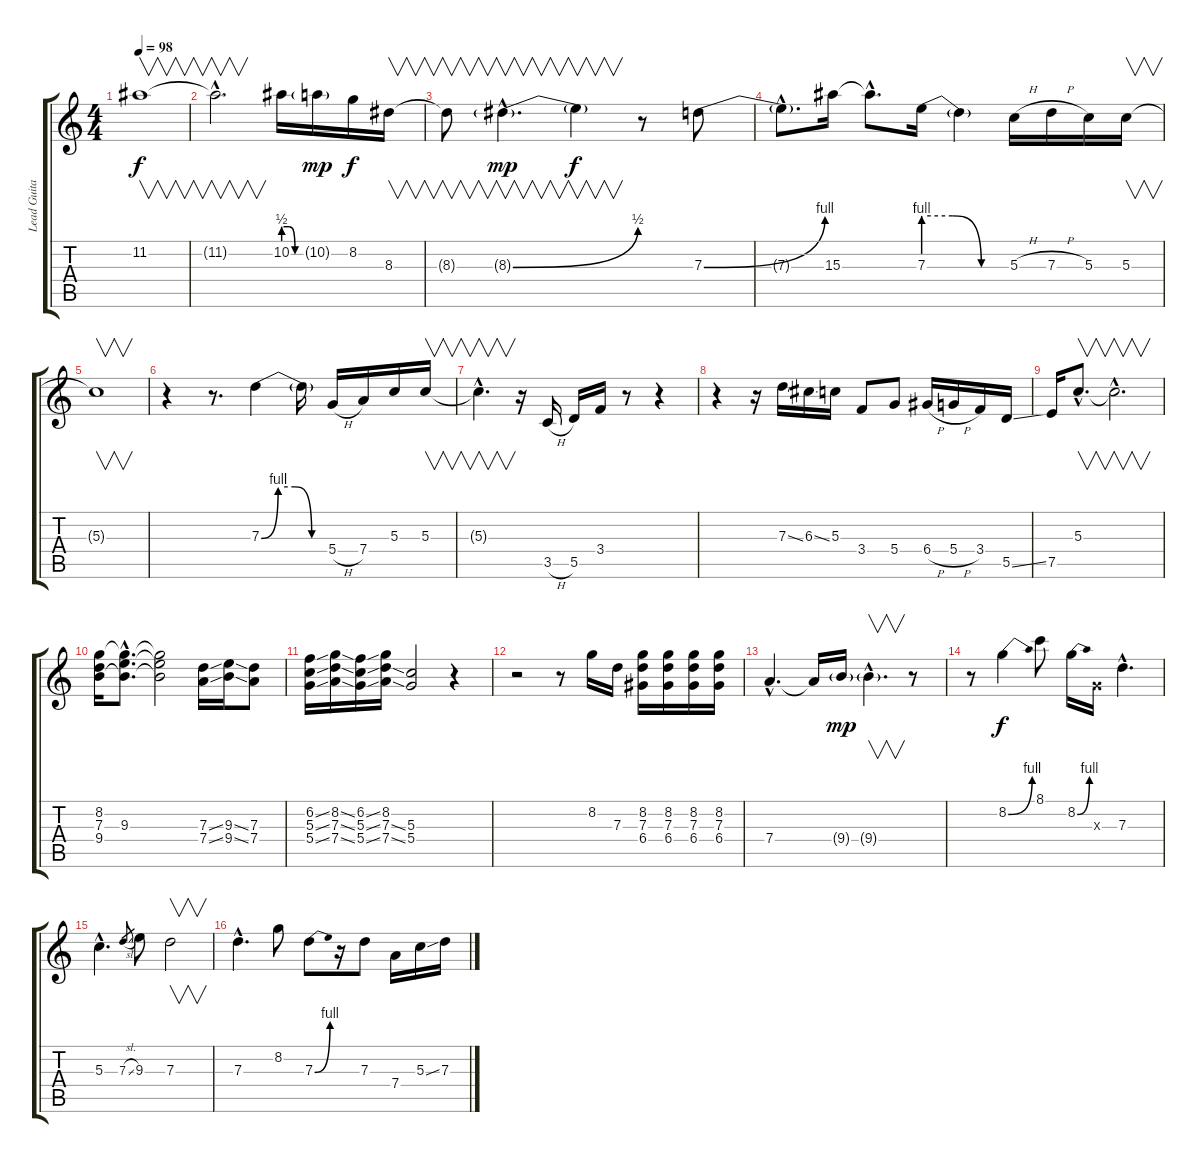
\track ("Lead Guitar" "Lead Guita") {instrument overdrivenguitar}
\staff {score tabs}
\tuning (E4 B3 G3 D3 A2 E2) {hide}
\ts (4 4)
\tempo 98
\clef g2
\ks c
11.2{t}.1{v dy f} |
11.2{hac t}.2{v d} 10.2{be (custom 0 2 20 2 40 0 60 0)}.16 10.2{g}.16{dy mp} 8.2.16{dy f} 8.3.16{v} |
8.3{t}.8{v} 8.3{be (bend 0 0 60 2) g hac}.4{v d dy mp} 8.3{t}.4{v dy f} r.8 7.3{be (bend 0 0 60 4)}.8 |
7.3{hac t}.8{d} 15.3.16 15.3{hac t}.8{d} 7.3{be (custom 0 4 20 4 40 0 60 0)}.16 7.3{t}.4 5.3{h}.16 7.3{h}.16 5.3.16 5.3.16{v} |
5.3{t}.1{v} |
r.4 r.8{d} 7.3{be (custom 0 0 15 4 30 4 45 0 60 0)}.4 7.3{t}.16 5.4{h}.16 7.4.16 5.3.16 5.3.16{v} |
5.3{hac t}.4{v d} r.16 3.5{h}.16 5.5.16 3.4.16 r.8 r.4 |
r.4 r.16 7.3{ss}.16 6.3{ss}.16 5.3.16 3.4.8 5.4.8 6.4{h}.16 5.4{h}.16 3.4.16 5.5{ss}.16 |
7.5.16 5.3{hac}.8{v d} 5.3{hac t}.2{v d} |
(8.2 7.3 9.4).16 (8.2{hac t} 9.3{hac} 9.4{hac t}).8{d} (8.2{t} 9.3{t} 9.4{t}).2 (7.3{ss} 7.4{ss}).16 (9.3{ss} 9.4{ss}).16 (7.3 7.4).8 |
(6.2{ss} 5.3{ss} 5.4{ss}).16 (8.2{ss} 7.3{ss} 7.4{ss}).16 (6.2{ss} 5.3{ss} 5.4{ss}).16 (8.2 7.3{ss} 7.4{ss}).16 (5.3 5.4).2 r.4 |
r.2 r.8 8.2.16 7.3.16 (8.2 7.3 6.4).16 (8.2 7.3 6.4).16 (8.2 7.3 6.4).16 (8.2 7.3 6.4).16 |
7.4{hac}.4{d} 7.4{t}.16 9.4{g}.16{dy mp} 9.4{g hac}.4{v d} r.8 |
r.8 8.2{be (bend 0 0 60 4)}.4{dy f} 8.1.8 8.2{be (bend 0 0 60 4)}.16 0.3{x}.16 7.3{hac}.4{d} |
5.3{hac}.4{d} 7.3{sl}.8{gr} 9.3.8 7.3.2{v} |
7.3{hac}.4{d} 8.2.8 7.3{be (bend 0 0 60 4)}.8 r.16 7.3.8 7.4.16 5.3{ss}.16 7.3.16
